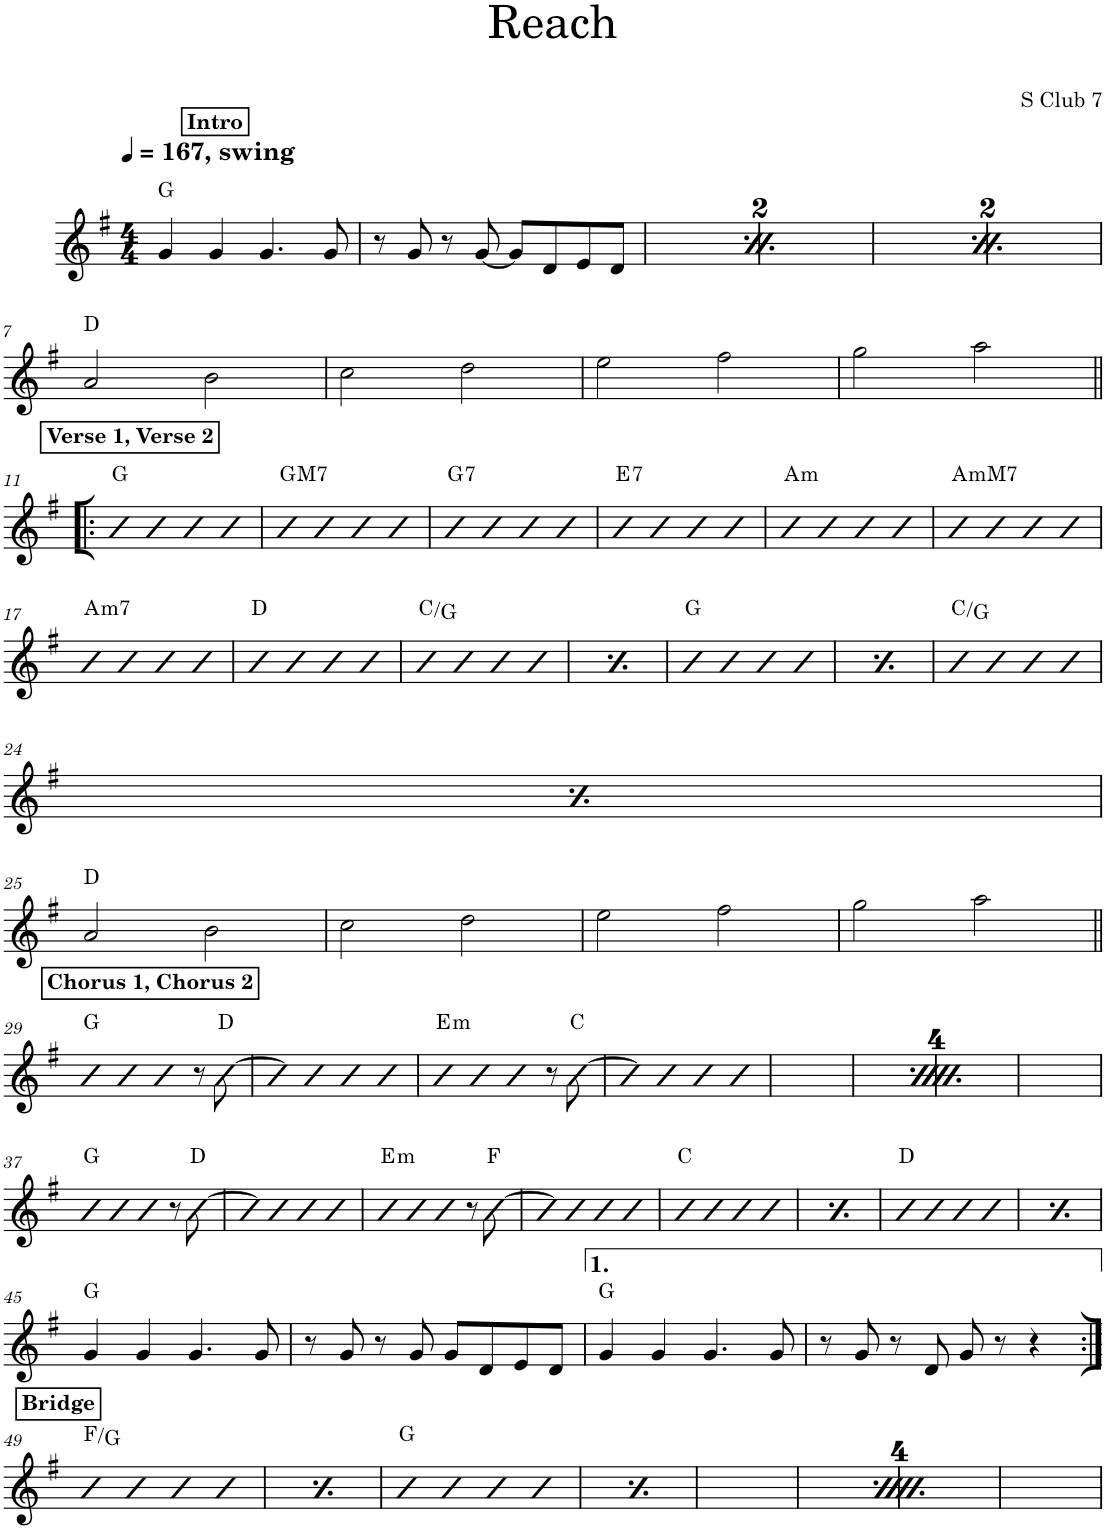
**kern	**harte
*part1	*part1
*staff1	*
*I"Piano	*
*I'Pno.	*
*clefG2	*
*k[f#]	*
*M4/4	*
*MM167	*
!!LO:REH:place=s1:a:B:cj:t=Intro
=1	=1
!LO:TX:a:B:t=, swing	!
4g/	G:maj
4g/	.
4.g/	.
8g/	.
=2	=2
8r	.
8g/	.
8r	.
[8g/	.
8g/L]	.
8d/	.
8e/	.
8d/J	.
=3	=3
!!LO:REH:place=s1:a:B:cj:t=Intro
*MM167	*
!LO:TX:a:B:t=, swing	!
4g/	G:maj
4g/	.
4.g/	.
8g/	.
=4	=4
8r	.
8g/	.
8r	.
[8g/	.
8g/L]	.
8d/	.
8e/	.
8d/J	.
=5	=5
!!LO:REH:place=s1:a:B:cj:t=Intro
*MM167	*
!LO:TX:a:B:t=, swing	!
4g/	G:maj
4g/	.
4.g/	.
8g/	.
=6	=6
8r	.
8g/	.
8r	.
[8g/	.
8g/L]	.
8d/	.
8e/	.
8d/J	.
!!LO:LB:g=z
=7	=7
2a/	D:maj
2b\	.
=8	=8
2cc\	.
2dd\	.
=9	=9
2ee\	.
2ff#\	.
=10	=10
2gg\	.
2aa\	.
!!LO:LB:g=z
!!LO:REH:place=s1:a:B:cj:t=Verse 1, Verse 2
=11!|:	=11!|:
4b	G:maj
4b	.
4b	.
4b	.
=12	=12
!	!LO:H:kt=M7
4b	G:maj7
4b	.
4b	.
4b	.
=13	=13
!	!LO:H:kt=7
4b	G:7
4b	.
4b	.
4b	.
=14	=14
!	!LO:H:kt=7
4b	E:7
4b	.
4b	.
4b	.
=15	=15
!	!LO:H:kt=m
4b	A:min
4b	.
4b	.
4b	.
=16	=16
!	!LO:H:kt=mM7
4b	A:minmaj7
4b	.
4b	.
4b	.
!!LO:LB:g=z
=17	=17
!	!LO:H:kt=m7
4b	A:min7
4b	.
4b	.
4b	.
=18	=18
4b	D:maj
4b	.
4b	.
4b	.
=19	=19
4b	C:maj/5
4b	.
4b	.
4b	.
=20	=20
4b	C:maj/5
4b	.
4b	.
4b	.
=21	=21
4b	G:maj
4b	.
4b	.
4b	.
=22	=22
4b	G:maj
4b	.
4b	.
4b	.
=23	=23
4b	C:maj/5
4b	.
4b	.
4b	.
!!LO:LB:g=z
=24	=24
4b	C:maj/5
4b	.
4b	.
4b	.
!!LO:LB:g=z
=25	=25
2a/	D:maj
2b\	.
=26	=26
2cc\	.
2dd\	.
=27	=27
2ee\	.
2ff#\	.
=28	=28
2gg\	.
2aa\	.
!!LO:LB:g=z
!!LO:REH:place=s1:a:B:cj:t=Chorus 1, Chorus 2
=29||	=29||
4b	G:maj
4b	.
4b	.
8r	.
[8b\	D:maj
=30	=30
4b]	.
4b	.
4b	.
4b	.
=31	=31
!	!LO:H:kt=m
4b	E:min
4b	.
4b	.
8r	.
[8b\	C:maj
=32	=32
4b]	.
4b	.
4b	.
4b	.
!!LO:REH:place=s1:a:B:cj:t=Chorus 1, Chorus 2
=33	=33
4b	G:maj
4b	.
4b	.
8r	.
[8b\	D:maj
=34	=34
4b]	.
4b	.
4b	.
4b	.
=35	=35
!	!LO:H:kt=m
4b	E:min
4b	.
4b	.
8r	.
[8b\	C:maj
=36	=36
4b]	.
4b	.
4b	.
4b	.
!!LO:LB:g=z
=37	=37
4b	G:maj
4b	.
4b	.
8r	.
[8b\	D:maj
=38	=38
4b]	.
4b	.
4b	.
4b	.
=39	=39
!	!LO:H:kt=m
4b	E:min
4b	.
4b	.
8r	.
[8b\	F:maj
=40	=40
4b]	.
4b	.
4b	.
4b	.
=41	=41
4b	C:maj
4b	.
4b	.
4b	.
=42	=42
4b	C:maj
4b	.
4b	.
4b	.
=43	=43
4b	D:maj
4b	.
4b	.
4b	.
=44	=44
4b	D:maj
4b	.
4b	.
4b	.
!!LO:LB:g=z
=45	=45
4g/	G:maj
4g/	.
4.g/	.
8g/	.
=46	=46
8r	.
8g/	.
8r	.
8g/	.
8g/L	.
8d/	.
8e/	.
8d/J	.
=47	=47
4g/	G:maj
4g/	.
4.g/	.
8g/	.
=48	=48
8r	.
8g/	.
8r	.
8d/	.
8g/	.
8r	.
4r	.
!!LO:LB:g=z
!!LO:REH:place=s1:a:B:cj:t=Bridge
=49:|!	=49:|!
4b	F:maj/2
4b	.
4b	.
4b	.
!!LO:REH:place=s1:a:B:cj:t=Bridge
=50	=50
4b	F:maj/2
4b	.
4b	.
4b	.
=51	=51
4b	G:maj
4b	.
4b	.
4b	.
=52	=52
4b	G:maj
4b	.
4b	.
4b	.
!!LO:REH:place=s1:a:B:cj:t=Bridge
=53	=53
4b	F:maj/2
4b	.
4b	.
4b	.
!!LO:REH:place=s1:a:B:cj:t=Bridge
=54	=54
4b	F:maj/2
4b	.
4b	.
4b	.
=55	=55
4b	G:maj
4b	.
4b	.
4b	.
=56	=56
4b	G:maj
4b	.
4b	.
4b	.
=	=
*-	*-
